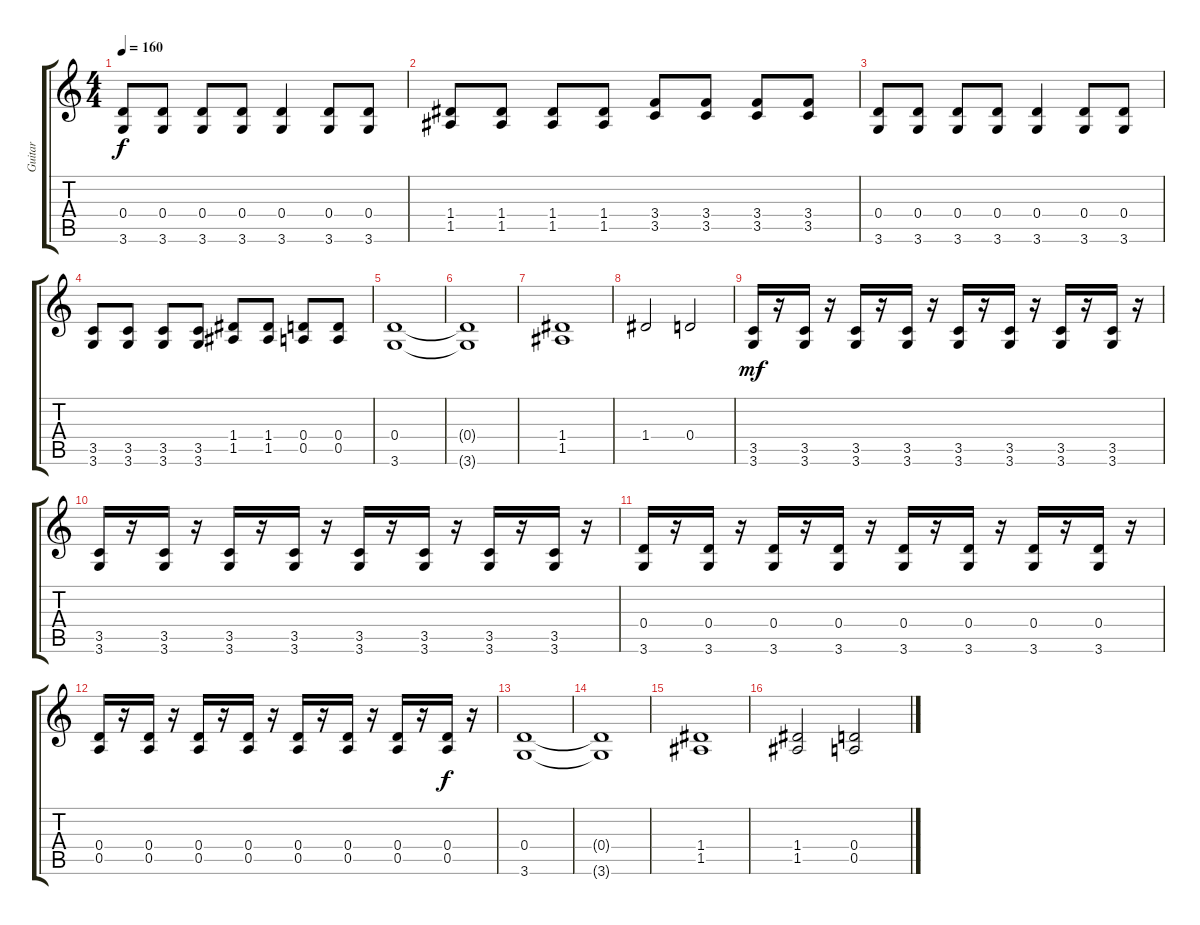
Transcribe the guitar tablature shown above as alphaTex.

\track ("Guitar" "Guitar") {instrument overdrivenguitar}
\staff {score tabs}
\tuning (E4 B3 G3 D3 A2 E2) {hide}
\ts (4 4)
\tempo 160
\clef g2
\ks c
(0.4 3.6).8{dy f} (0.4 3.6).8 (0.4 3.6).8 (0.4 3.6).8 (0.4 3.6).4 (0.4 3.6).8 (0.4 3.6).8 |
(1.4 1.5).8 (1.4 1.5).8 (1.4 1.5).8 (1.4 1.5).8 (3.4 3.5).8 (3.4 3.5).8 (3.4 3.5).8 (3.4 3.5).8 |
(0.4 3.6).8 (0.4 3.6).8 (0.4 3.6).8 (0.4 3.6).8 (0.4 3.6).4 (0.4 3.6).8 (0.4 3.6).8 |
(3.5 3.6).8 (3.5 3.6).8 (3.5 3.6).8 (3.5 3.6).8 (1.4 1.5).8 (1.4 1.5).8 (0.4 0.5).8 (0.4 0.5).8 |
(0.4 3.6).1 |
(0.4{t} 3.6{t}).1 |
(1.4 1.5).1 |
1.4.2 0.4.2 |
(3.5 3.6).16{dy mf} r.16 (3.5 3.6).16 r.16 (3.5 3.6).16 r.16 (3.5 3.6).16 r.16 (3.5 3.6).16 r.16 (3.5 3.6).16 r.16 (3.5 3.6).16 r.16 (3.5 3.6).16 r.16 |
(3.5 3.6).16 r.16 (3.5 3.6).16 r.16 (3.5 3.6).16 r.16 (3.5 3.6).16 r.16 (3.5 3.6).16 r.16 (3.5 3.6).16 r.16 (3.5 3.6).16 r.16 (3.5 3.6).16 r.16 |
(0.4 3.6).16 r.16 (0.4 3.6).16 r.16 (0.4 3.6).16 r.16 (0.4 3.6).16 r.16 (0.4 3.6).16 r.16 (0.4 3.6).16 r.16 (0.4 3.6).16 r.16 (0.4 3.6).16 r.16 |
(0.4 0.5).16 r.16 (0.4 0.5).16 r.16 (0.4 0.5).16 r.16 (0.4 0.5).16 r.16 (0.4 0.5).16 r.16 (0.4 0.5).16 r.16 (0.4 0.5).16 r.16 (0.4 0.5).16{dy f} r.16 |
(0.4 3.6).1 |
(0.4{t} 3.6{t}).1 |
(1.4 1.5).1 |
(1.4 1.5).2 (0.4 0.5).2
